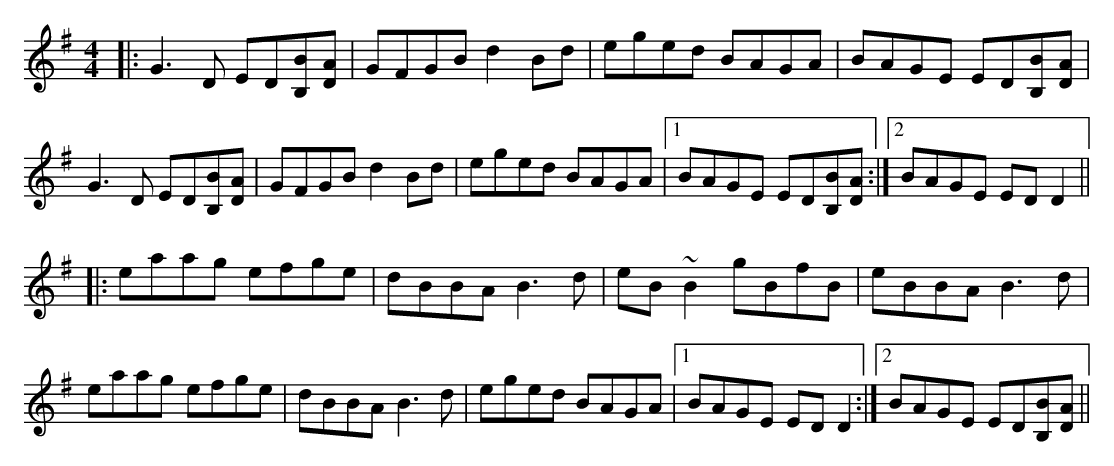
X:1
M:4/4
K:G
|:G3D ED[B,B][DA]|GFGB d2 Bd|eged BAGA|BAGE ED[B,B][DA]|
G3 D ED[B,B][DA]|GFGB d2 Bd|eged BAGA|1 BAGE ED[B,B][DA]:|2 BAGE ED D2||
|:eaag efge|dBBA B3 d|eB ~B2 gBfB|eBBA B3 d|
eaag efge|dBBA B3 d|eged BAGA|1 BAGE EDD2:|2 BAGE ED[B,B][DA]||
